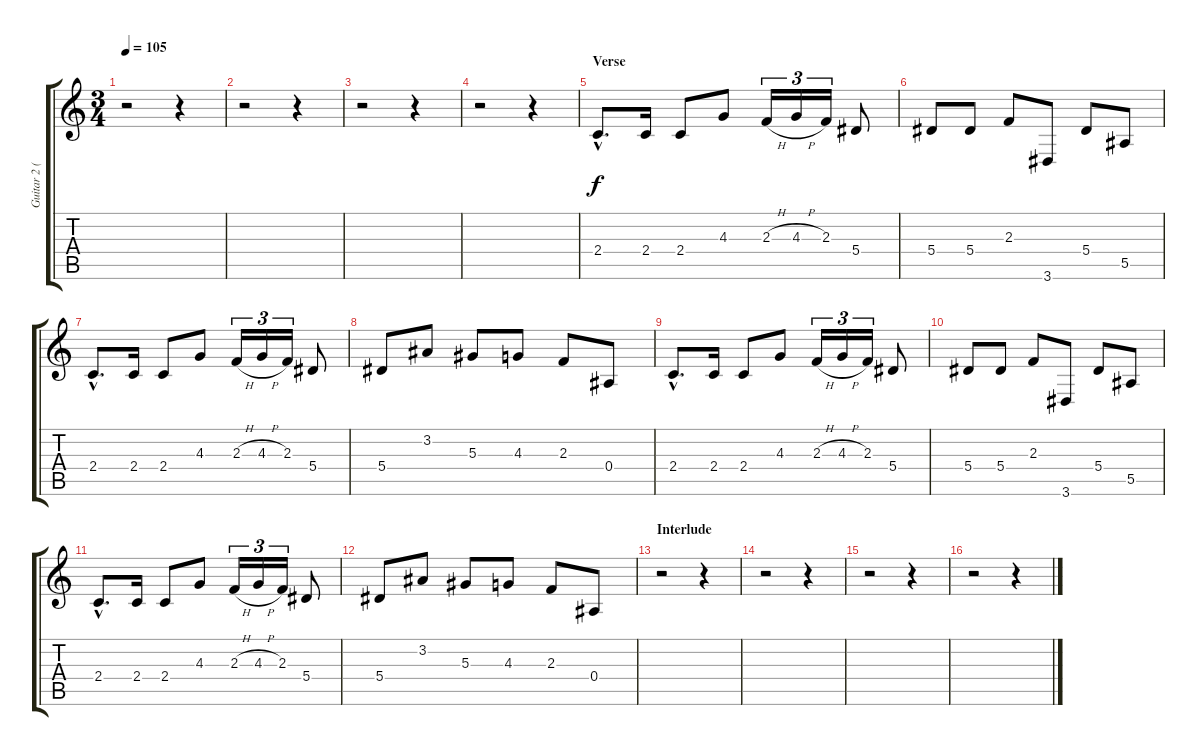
\track ("Guitar 2 (Clean)" "Guitar 2 (") {instrument acousticguitarnylon}
\staff {score tabs}
\tuning (C4 G3 Eb3 Bb2 F2 C2) {hide}
\ts (3 4)
\tempo 105
\clef g2
\ks c
r.2{dy f} r.4 |
r.2 r.4 |
r.2 r.4 |
r.2 r.4 |
\section ("" "Verse")
2.4{hac}.8{d} 2.4.16 2.4.8 4.3.8 2.3{h}.16{tu (3 2)} 4.3{h}.16{tu (3 2)} 2.3.16{tu (3 2)} 5.4.8 |
5.4.8 5.4.8 2.3.8 3.6.8 5.4.8 5.5.8 |
2.4{hac}.8{d} 2.4.16 2.4.8 4.3.8 2.3{h}.16{tu (3 2)} 4.3{h}.16{tu (3 2)} 2.3.16{tu (3 2)} 5.4.8 |
5.4.8 3.2.8 5.3.8 4.3.8 2.3.8 0.4.8 |
2.4{hac}.8{d} 2.4.16 2.4.8 4.3.8 2.3{h}.16{tu (3 2)} 4.3{h}.16{tu (3 2)} 2.3.16{tu (3 2)} 5.4.8 |
5.4.8 5.4.8 2.3.8 3.6.8 5.4.8 5.5.8 |
2.4{hac}.8{d} 2.4.16 2.4.8 4.3.8 2.3{h}.16{tu (3 2)} 4.3{h}.16{tu (3 2)} 2.3.16{tu (3 2)} 5.4.8 |
5.4.8 3.2.8 5.3.8 4.3.8 2.3.8 0.4.8 |
\section ("" "Interlude")
r.2 r.4 |
r.2 r.4 |
r.2 r.4 |
r.2 r.4
